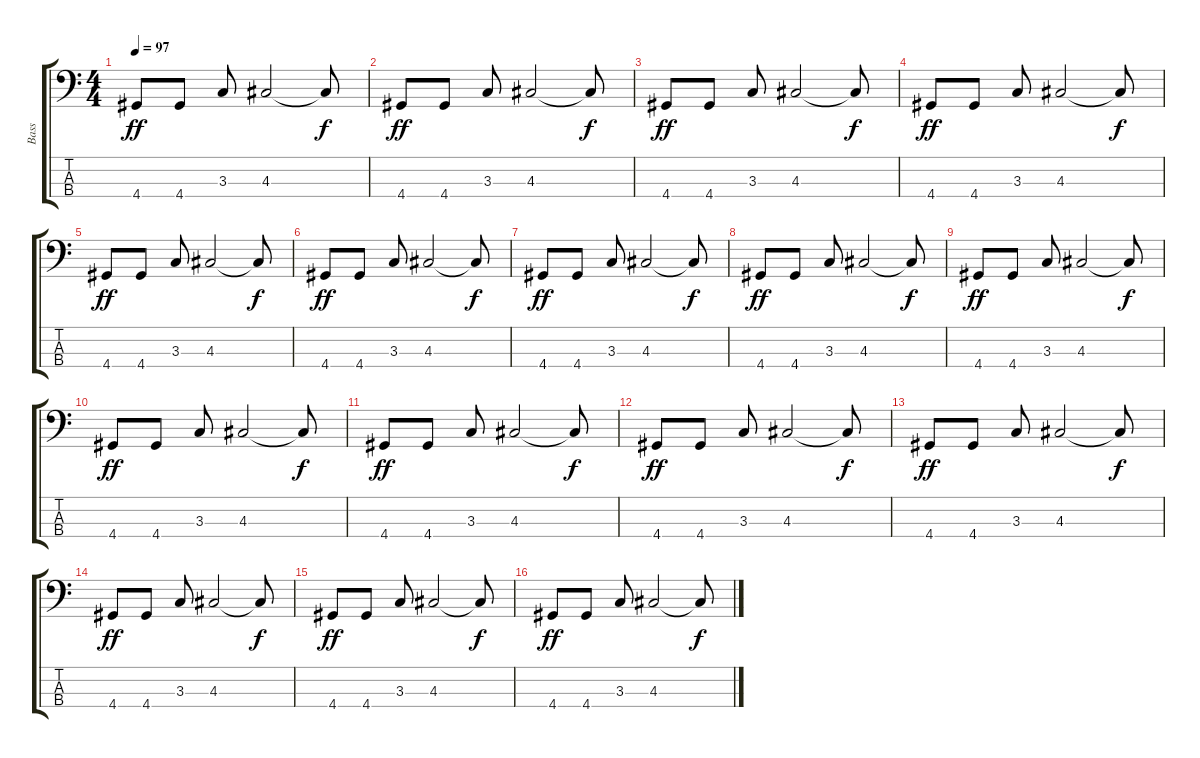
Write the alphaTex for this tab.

\track ("Bass" "Bass") {instrument electricbassfinger}
\staff {score tabs}
\tuning (G2 D2 A1 E1) {hide}
\ts (4 4)
\tempo 97
\clef f4
\ks c
4.4.8{dy ff} 4.4.8 3.3.8 4.3.2 4.3{t}.8{dy f} |
4.4.8{dy ff} 4.4.8 3.3.8 4.3.2 4.3{t}.8{dy f} |
4.4.8{dy ff} 4.4.8 3.3.8 4.3.2 4.3{t}.8{dy f} |
4.4.8{dy ff} 4.4.8 3.3.8 4.3.2 4.3{t}.8{dy f} |
4.4.8{dy ff} 4.4.8 3.3.8 4.3.2 4.3{t}.8{dy f} |
4.4.8{dy ff} 4.4.8 3.3.8 4.3.2 4.3{t}.8{dy f} |
4.4.8{dy ff} 4.4.8 3.3.8 4.3.2 4.3{t}.8{dy f} |
4.4.8{dy ff} 4.4.8 3.3.8 4.3.2 4.3{t}.8{dy f} |
4.4.8{dy ff} 4.4.8 3.3.8 4.3.2 4.3{t}.8{dy f} |
4.4.8{dy ff} 4.4.8 3.3.8 4.3.2 4.3{t}.8{dy f} |
4.4.8{dy ff} 4.4.8 3.3.8 4.3.2 4.3{t}.8{dy f} |
4.4.8{dy ff} 4.4.8 3.3.8 4.3.2 4.3{t}.8{dy f} |
4.4.8{dy ff} 4.4.8 3.3.8 4.3.2 4.3{t}.8{dy f} |
4.4.8{dy ff} 4.4.8 3.3.8 4.3.2 4.3{t}.8{dy f} |
4.4.8{dy ff} 4.4.8 3.3.8 4.3.2 4.3{t}.8{dy f} |
4.4.8{dy ff} 4.4.8 3.3.8 4.3.2 4.3{t}.8{dy f}
